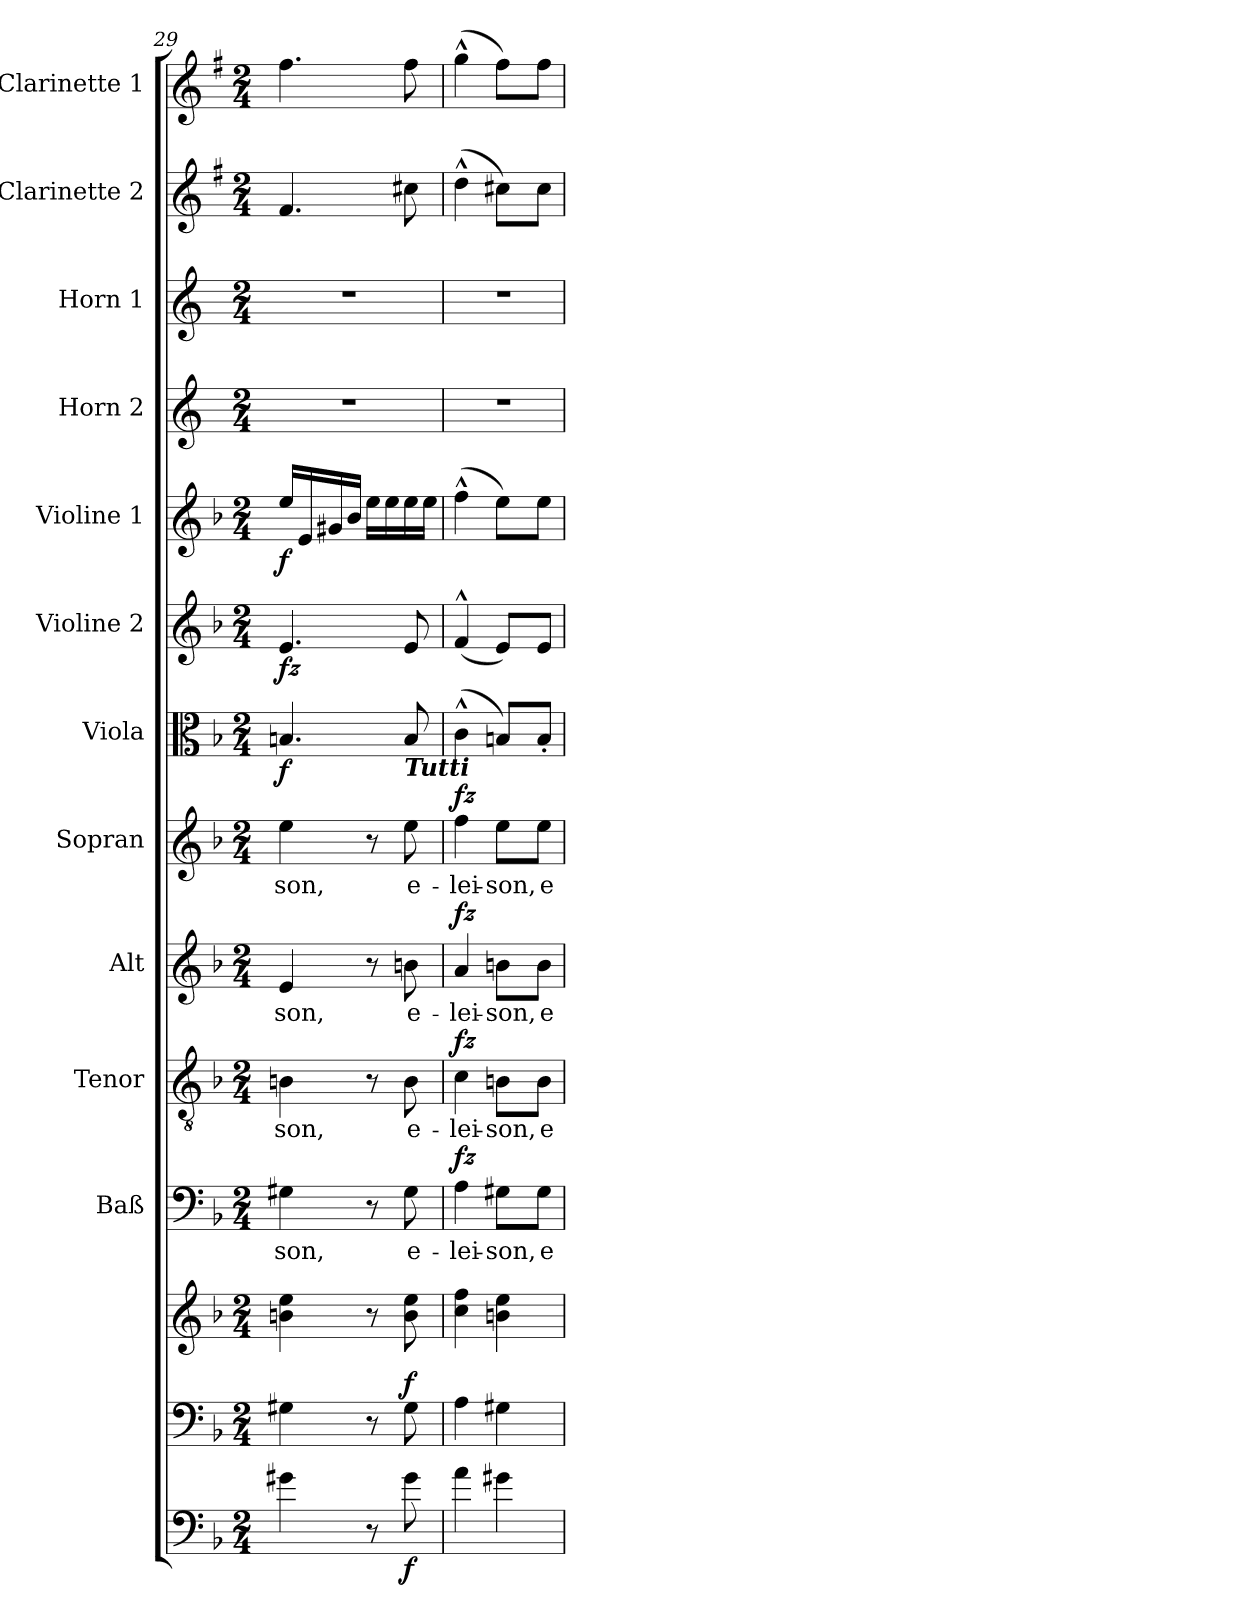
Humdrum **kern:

**kern	**dynam	**kern	**kern	**dynam	**kern	**text	**dynam	**kern	**text	**dynam	**kern	**text	**dynam	**kern	**text	**dynam	**kern	**dynam	**kern	**dynam	**kern	**dynam	**kern	**kern	**kern	**kern
*part13	*part13	*part12	*part12	*part12	*part11	*part11	*part11	*part10	*part10	*part10	*part9	*part9	*part9	*part8	*part8	*part8	*part7	*part7	*part6	*part6	*part5	*part5	*part4	*part3	*part2	*part1
*staff14	*staff14	*staff13	*staff12	*staff12/13	*staff11	*staff11	*staff11	*staff10	*staff10	*staff10	*staff9	*staff9	*staff9	*staff8	*staff8	*staff8	*staff7	*staff7	*staff6	*staff6	*staff5	*staff5	*staff4	*staff3	*staff2	*staff1
*	*	*	*	*	*I"Baß	*	*	*I"Tenor	*	*	*I"Alt	*	*	*I"Sopran	*	*	*I"Viola	*	*I"Violine 2	*	*I"Violine 1	*	*I"Horn 2	*I"Horn 1	*I"Clarinette 2	*I"Clarinette 1
*	*	*	*	*	*I'Baß	*	*	*I'Ten	*	*	*I'Alt	*	*	*I'Sop	*	*	*I'Vla.	*	*I'Vln. 2	*	*I'Vln. 1	*	*I'Hrn. 2	*I'Hrn. 1	*	*
*clefF4	*	*clefF4	*clefG2	*	*clefF4	*	*	*clefGv2	*	*	*clefG2	*	*	*clefG2	*	*	*clefC3	*	*clefG2	*	*clefG2	*	*clefG2	*clefG2	*clefG2	*clefG2
*ITrd7c12	*	*	*	*	*	*	*	*	*	*	*	*	*	*	*	*	*	*	*	*	*	*	*ITrd4c7	*ITrd4c7	*ITrd1c2	*ITrd1c2
*k[b-]	*	*k[b-]	*k[b-]	*	*k[b-]	*	*	*k[b-]	*	*	*k[b-]	*	*	*k[b-]	*	*	*k[b-]	*	*k[b-]	*	*k[b-]	*	*k[b-]	*k[b-]	*k[b-]	*k[b-]
*F:	*	*F:	*F:	*	*F:	*	*	*F:	*	*	*F:	*	*	*F:	*	*	*F:	*	*F:	*	*F:	*	*F:	*F:	*F:	*F:
*M2/4	*	*M2/4	*M2/4	*	*M2/4	*	*	*M2/4	*	*	*M2/4	*	*	*M2/4	*	*	*M2/4	*	*M2/4	*	*M2/4	*	*M2/4	*M2/4	*M2/4	*M2/4
=29	=29	=29	=29	=29	=29	=29	=29	=29	=29	=29	=29	=29	=29	=29	=29	=29	=29	=29	=29	=29	=29	=29	=29	=29	=29	=29
!	!	!	!	!	!	!LO:LY:b	!	!	!LO:LY:b	!	!	!LO:LY:b	!	!	!LO:LY:b	!	!	!LO:DY:b	!	!LO:DY:b	!	!LO:DY:b	!	!	!	!
4G#X\	.	4G#X\	4bn\ 4ee\	.	4G#X\	-son,	.	4Bn\	-son,	.	4e/	-son,	.	4ee\	-son,	.	4.Bn/	f	4.e/	fz	16ee/LL	f	2r	2r	4.e/	4.ee\
.	.	.	.	.	.	.	.	.	.	.	.	.	.	.	.	.	.	.	.	.	16e/	.	.	.	.	.
.	.	.	.	.	.	.	.	.	.	.	.	.	.	.	.	.	.	.	.	.	16g#X/	.	.	.	.	.
.	.	.	.	.	.	.	.	.	.	.	.	.	.	.	.	.	.	.	.	.	16b-/JJ	.	.	.	.	.
8r	.	8r	8r	.	8r	.	.	8r	.	.	8r	.	.	8r	.	.	.	.	.	.	16ee\LL	.	.	.	.	.
.	.	.	.	.	.	.	.	.	.	.	.	.	.	.	.	.	.	.	.	.	16ee\	.	.	.	.	.
!	!	!	!	!	!	!	!	!	!	!	!	!	!	!LO:TX:a:Bi:t=Tutti	!	!	!	!	!	!	!	!	!	!	!	!
!	!LO:DY:b	!	!	!LO:DY:a=2	!	!LO:LY:b	!	!	!LO:LY:b	!	!	!LO:LY:b	!	!	!LO:LY:b	!	!	!	!	!	!	!	!	!	!	!
8G#\	f	8G#\	8b\ 8ee\	f	8G#\	e-	.	8B\	e-	.	8bn\	e-	.	8ee\	e-	.	8B/	.	8e/	.	16ee\	.	.	.	8bn\	8ee\
.	.	.	.	.	.	.	.	.	.	.	.	.	.	.	.	.	.	.	.	.	16ee\JJ	.	.	.	.	.
=30	=30	=30	=30	=30	=30	=30	=30	=30	=30	=30	=30	=30	=30	=30	=30	=30	=30	=30	=30	=30	=30	=30	=30	=30	=30	=30
!	!	!	!	!	!	!LO:LY:b	!LO:DY:a	!	!LO:LY:b	!LO:DY:a	!	!LO:LY:b	!LO:DY:a	!	!LO:LY:b	!LO:DY:a	!	!	!	!	!	!	!	!	!	!
4A\	.	4A\	4cc\ 4ff\	.	4A\	-lei-	fz	4c\	-lei-	fz	4a/	-lei-	fz	4ff\	-lei-	fz	(>4c^^>\	.	(<4f^^>/	.	(>4ff^^>\	.	2r	2r	(>4cc^^>\	(>4ff^^>\
!	!	!	!	!	!	!LO:LY:b	!	!	!LO:LY:b	!	!	!LO:LY:b	!	!	!LO:LY:b	!	!	!	!	!	!	!	!	!	!	!
4G#X\	.	4G#X\	4bn\ 4ee\	.	8G#X\L	-son,	.	8Bn\L	-son,	.	8bn\L	-son,	.	8ee\L	-son,	.	8Bn/L)	.	8e/L)	.	8ee\L)	.	.	.	8bn\L)	8ee\L)
!	!	!	!	!	!	!LO:LY:b	!	!	!LO:LY:b	!	!	!LO:LY:b	!	!	!LO:LY:b	!	!	!	!	!	!	!	!	!	!	!
.	.	.	.	.	8G#\J	e-	.	8B\J	e-	.	8b\J	e-	.	8ee\J	e-	.	8B'</J	.	8e/J	.	8ee\J	.	.	.	8b\J	8ee\J
=	=	=	=	=	=	=	=	=	=	=	=	=	=	=	=	=	=	=	=	=	=	=	=	=	=	=
*-	*-	*-	*-	*-	*-	*-	*-	*-	*-	*-	*-	*-	*-	*-	*-	*-	*-	*-	*-	*-	*-	*-	*-	*-	*-	*-
